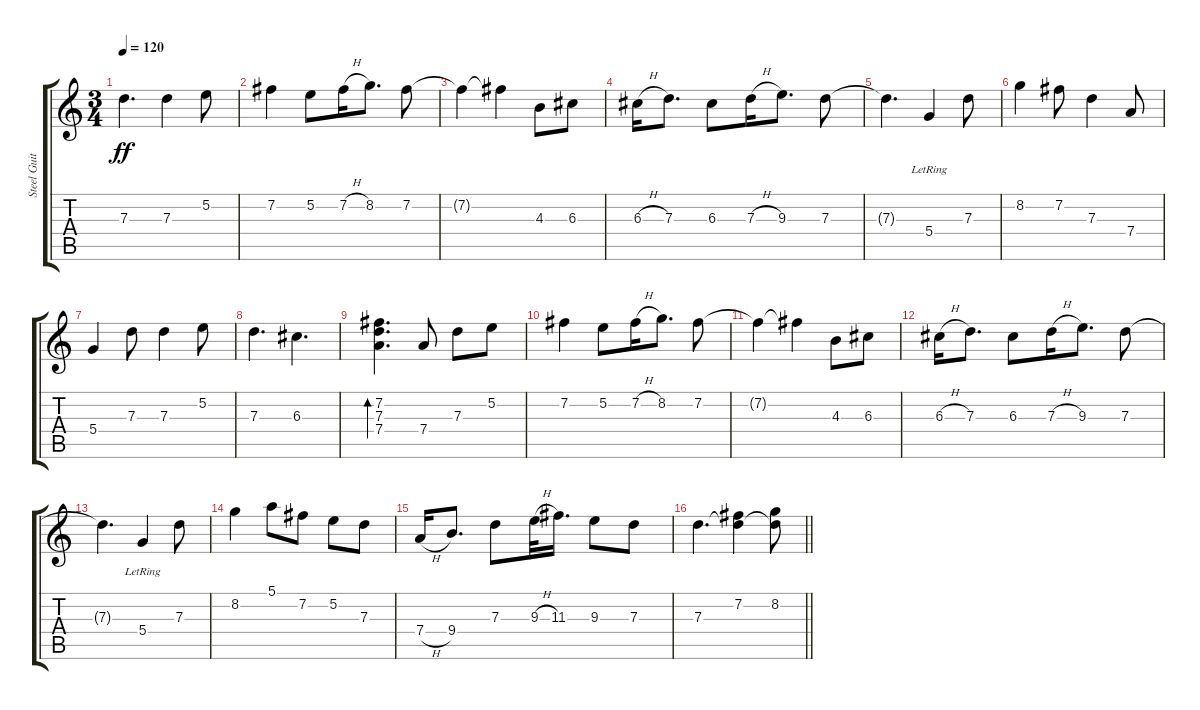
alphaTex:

\track ("Steel Guitar" "Steel Guit") {instrument acousticguitarsteel}
\staff {score tabs}
\tuning (E4 B3 G3 D3 A2 E2) {hide}
\ts (3 4)
\tempo 120
\clef g2
\ks c
7.3.4{d dy ff} 7.3.4 5.2.8 |
7.2.4 5.2.8 7.2{h}.16 8.2.8{d} 7.2.8 |
7.2{t}.4 7.2{t}.4 4.3.8 6.3.8 |
6.3{h}.16 7.3.8{d} 6.3.8 7.3{h}.16 9.3.8{d} 7.3.8 |
7.3{t}.4{d} 5.4{lr}.4 7.3.8 |
8.2.4 7.2.8 7.3.4 7.4.8 |
5.4.4 7.3.8 7.3.4 5.2.8 |
7.3.4{d} 6.3.4{d} |
(7.2 7.3 7.4).4{d bd 120} 7.4.8 7.3.8 5.2.8 |
7.2.4 5.2.8 7.2{h}.16 8.2.8{d} 7.2.8 |
7.2{t}.4 7.2{t}.4 4.3.8 6.3.8 |
6.3{h}.16 7.3.8{d} 6.3.8 7.3{h}.16 9.3.8{d} 7.3.8 |
7.3{t}.4{d} 5.4{lr}.4 7.3.8 |
8.2.4 5.1.8 7.2.8 5.2.8 7.3.8 |
7.4{h}.16 9.4.8{d} 7.3.8 9.3{h}.32 11.3.16{d} 9.3.8 7.3.8 |
\barLineRight lightlight
7.3.4{d} (7.2 7.3{t}).4 (8.2 7.3{t}).8
